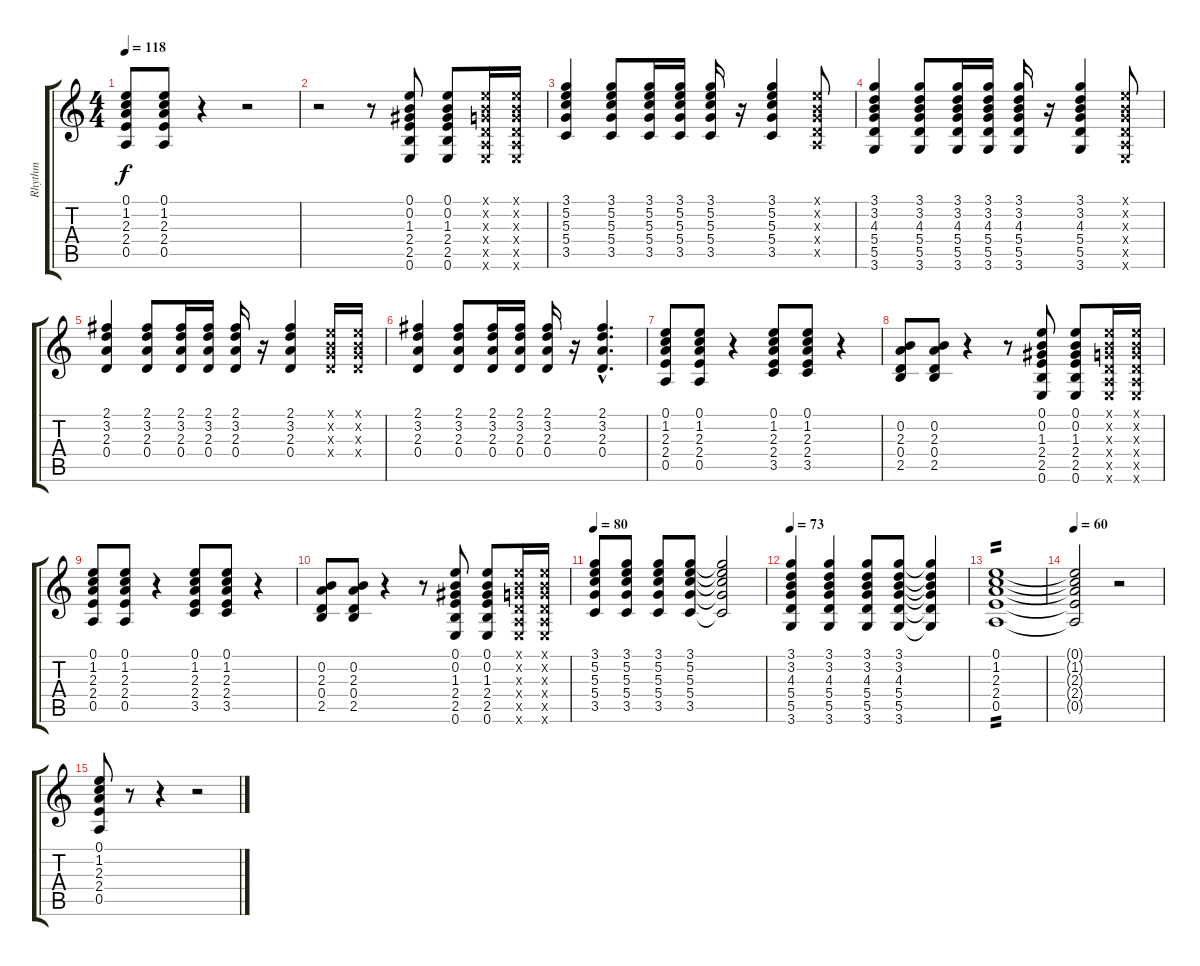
\track ("Rhythm" "Rhythm") {instrument electricguitarclean}
\staff {score tabs}
\tuning (E4 B3 G3 D3 A2 E2) {hide}
\ts (4 4)
\tempo 118
\clef g2
\ks c
(0.1 1.2 2.3 2.4 0.5).8{dy f} (0.1 1.2 2.3 2.4 0.5).8 r.4 r.2 |
r.2 r.8 (0.1 0.2 1.3 2.4 2.5 0.6).8 (0.1 0.2 1.3 2.4 2.5 0.6).8 (0.1{x} 0.2{x} 0.3{x} 0.4{x} 0.5{x} 0.6{x}).16 (0.1{x} 0.2{x} 0.3{x} 0.4{x} 0.5{x} 0.6{x}).16 |
(3.1 5.2 5.3 5.4 3.5).4 (3.1 5.2 5.3 5.4 3.5).8 (3.1 5.2 5.3 5.4 3.5).16 (3.1 5.2 5.3 5.4 3.5).16 (3.1 5.2 5.3 5.4 3.5).16 r.16 (3.1 5.2 5.3 5.4 3.5).4 (0.1{x} 0.2{x} 0.3{x} 0.4{x} 0.5{x}).8 |
(3.1 3.2 4.3 5.4 5.5 3.6).4 (3.1 3.2 4.3 5.4 5.5 3.6).8 (3.1 3.2 4.3 5.4 5.5 3.6).16 (3.1 3.2 4.3 5.4 5.5 3.6).16 (3.1 3.2 4.3 5.4 5.5 3.6).16 r.16 (3.1 3.2 4.3 5.4 5.5 3.6).4 (0.1{x} 0.2{x} 0.3{x} 0.4{x} 0.5{x} 0.6{x}).8 |
(2.1 3.2 2.3 0.4).4 (2.1 3.2 2.3 0.4).8 (2.1 3.2 2.3 0.4).16 (2.1 3.2 2.3 0.4).16 (2.1 3.2 2.3 0.4).16 r.16 (2.1 3.2 2.3 0.4).4 (0.1{x} 0.2{x} 0.3{x} 0.4{x}).16 (0.1{x} 0.2{x} 0.3{x} 0.4{x}).16 |
(2.1 3.2 2.3 0.4).4 (2.1 3.2 2.3 0.4).8 (2.1 3.2 2.3 0.4).16 (2.1 3.2 2.3 0.4).16 (2.1 3.2 2.3 0.4).16 r.16 (2.1{hac} 3.2{hac} 2.3{hac} 0.4{hac}).4{d} |
(0.1 1.2 2.3 2.4 0.5).8 (0.1 1.2 2.3 2.4 0.5).8 r.4 (0.1 1.2 2.3 2.4 3.5).8 (0.1 1.2 2.3 2.4 3.5).8 r.4 |
(0.2 2.3 0.4 2.5).8 (0.2 2.3 0.4 2.5).8 r.4 r.8 (0.1 0.2 1.3 2.4 2.5 0.6).8 (0.1 0.2 1.3 2.4 2.5 0.6).8 (0.1{x} 0.2{x} 0.3{x} 0.4{x} 0.5{x} 0.6{x}).16 (0.1{x} 0.2{x} 0.3{x} 0.4{x} 0.5{x} 0.6{x}).16 |
(0.1 1.2 2.3 2.4 0.5).8 (0.1 1.2 2.3 2.4 0.5).8 r.4 (0.1 1.2 2.3 2.4 3.5).8 (0.1 1.2 2.3 2.4 3.5).8 r.4 |
(0.2 2.3 0.4 2.5).8 (0.2 2.3 0.4 2.5).8 r.4 r.8 (0.1 0.2 1.3 2.4 2.5 0.6).8 (0.1 0.2 1.3 2.4 2.5 0.6).8 (0.1{x} 0.2{x} 0.3{x} 0.4{x} 0.5{x} 0.6{x}).16 (0.1{x} 0.2{x} 0.3{x} 0.4{x} 0.5{x} 0.6{x}).16 |
\tempo 80
(3.1 5.2 5.3 5.4 3.5).8 (3.1 5.2 5.3 5.4 3.5).8 (3.1 5.2 5.3 5.4 3.5).8 (3.1 5.2 5.3 5.4 3.5).8 (3.1{t} 5.2{t} 5.3{t} 5.4{t} 3.5{t}).2 |
\tempo 73
(3.1 3.2 4.3 5.4 5.5 3.6).4 (3.1 3.2 4.3 5.4 5.5 3.6).4 (3.1 3.2 4.3 5.4 5.5 3.6).8 (3.1 3.2 4.3 5.4 5.5 3.6).8 (3.1{t} 3.2{t} 4.3{t} 5.4{t} 5.5{t} 3.6{t}).4 |
(0.1 1.2 2.3 2.4 0.5).1{tp 2} |
\tempo 60
(0.1{t} 1.2{t} 2.3{t} 2.4{t} 0.5{t}).2 r.2 |
(0.1 1.2 2.3 2.4 0.5).8 r.8 r.4 r.2
